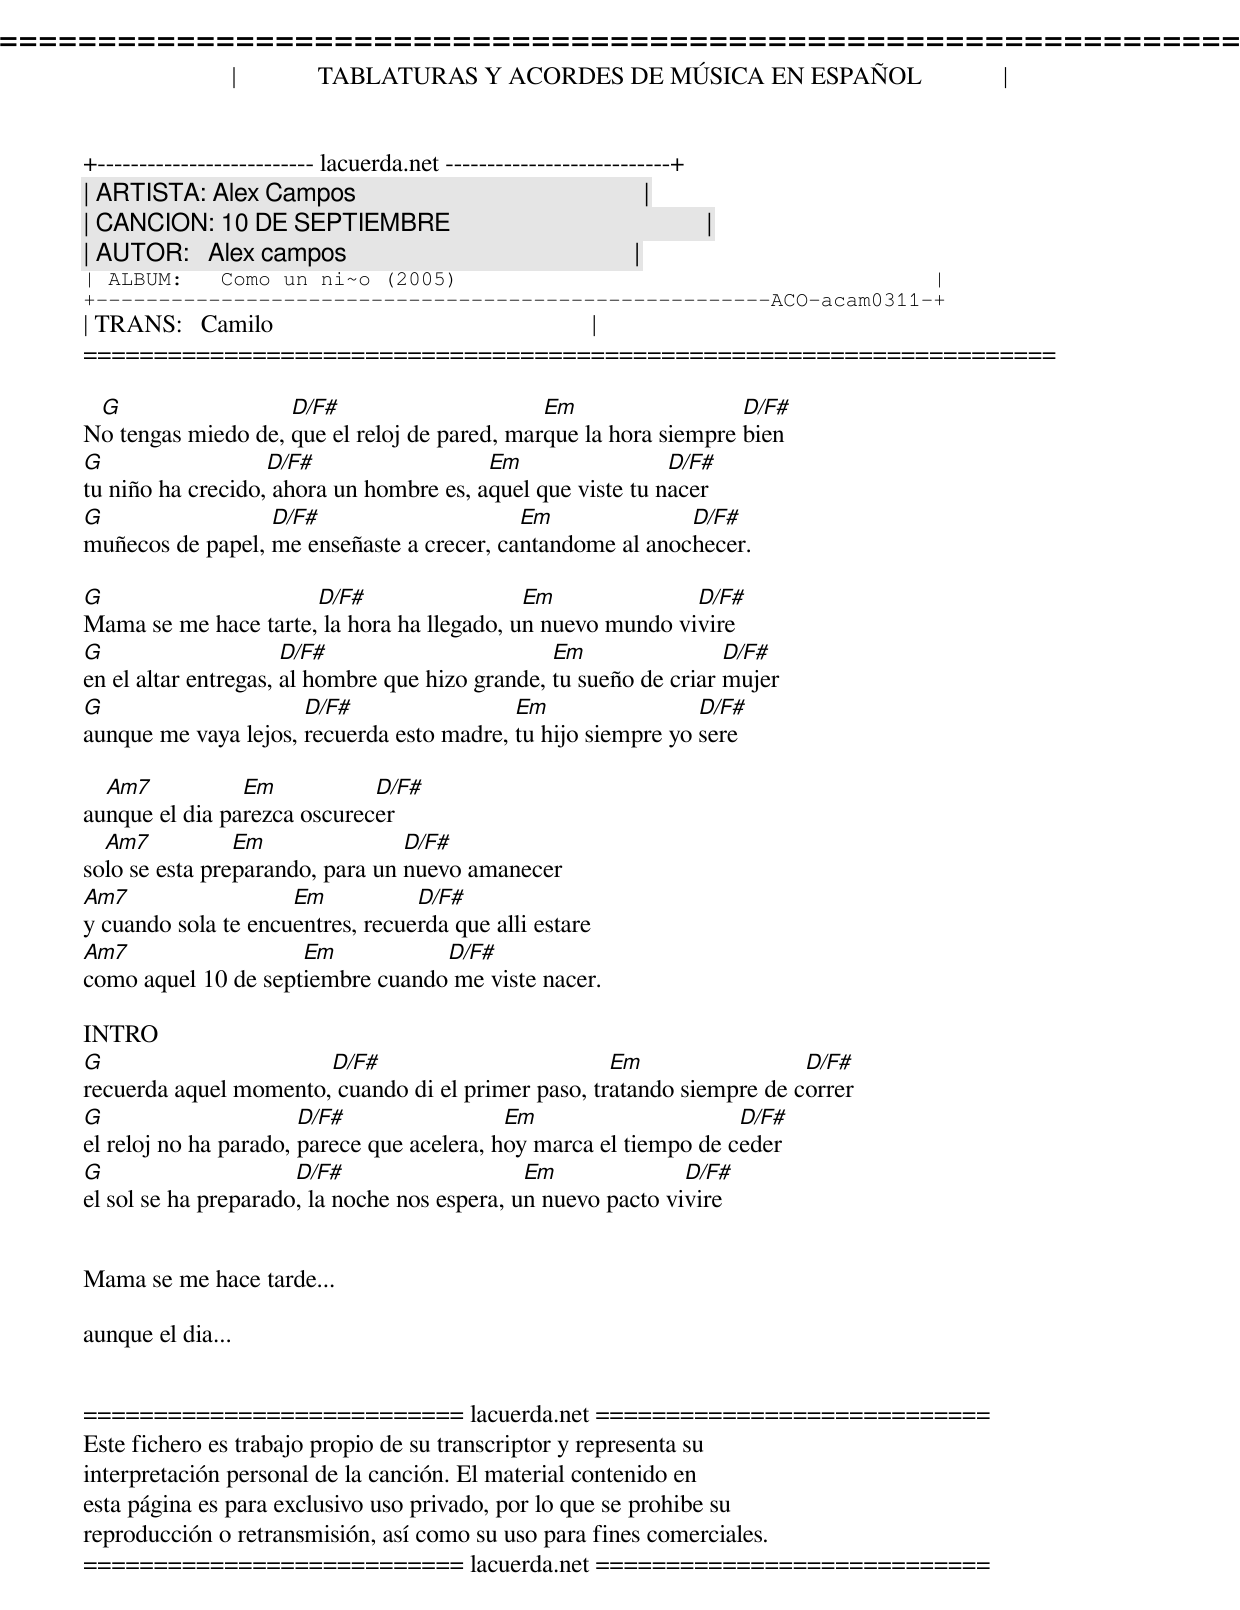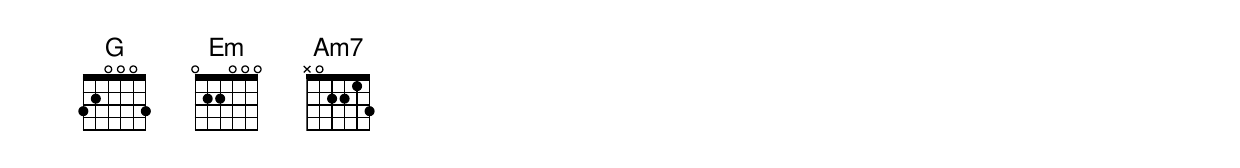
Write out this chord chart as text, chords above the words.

=====================================================================
|             TABLATURAS Y ACORDES DE MÚSICA EN ESPAÑOL             |
+-------------------------- lacuerda.net ---------------------------+
| ARTISTA: Alex Campos                                              |
| CANCION: 10 DE SEPTIEMBRE                                         |
| AUTOR:   Alex campos                                              |
| ALBUM:   Como un ni~o (2005)                                      |
+------------------------------------------------------ACO-acam0311-+
| TRANS:   Camilo                                                   |
=====================================================================

 G                  D/F#                      Em                  D/F#
No tengas miedo de, que el reloj de pared, marque la hora siempre bien
G                  D/F#                  Em                 D/F#
tu niño ha crecido, ahora un hombre es, aquel que viste tu nacer
G                 D/F#                     Em              D/F#
muñecos de papel, me enseñaste a crecer, cantandome al anochecer.

G                     D/F#                  Em              D/F#
Mama se me hace tarte, la hora ha llegado, un nuevo mundo vivire
G                     D/F#                       Em                D/F#
en el altar entregas, al hombre que hizo grande, tu sueño de criar mujer
G                     D/F#                 Em                 D/F#
aunque me vaya lejos, recuerda esto madre, tu hijo siempre yo sere

  Am7           Em           D/F#
aunque el dia parezca oscurecer
  Am7           Em               D/F#
solo se esta preparando, para un nuevo amanecer
Am7                  Em           D/F#
y cuando sola te encuentres, recuerda que alli estare
Am7                  Em           D/F#
como aquel 10 de septiembre cuando me viste nacer.

INTRO
G                      D/F#                         Em                 D/F#
recuerda aquel momento, cuando di el primer paso, tratando siempre de correr
G                      D/F#                 Em                     D/F#
el reloj no ha parado, parece que acelera, hoy marca el tiempo de ceder
G                     D/F#                    Em              D/F#
el sol se ha preparado, la noche nos espera, un nuevo pacto vivire


Mama se me hace tarde...

aunque el dia...


=========================== lacuerda.net ============================
Este fichero es trabajo propio de su transcriptor y representa su
interpretación personal de la canción. El material contenido en
esta página es para exclusivo uso privado, por lo que se prohibe su
reproducción o retransmisión, así como su uso para fines comerciales.
=========================== lacuerda.net ============================
